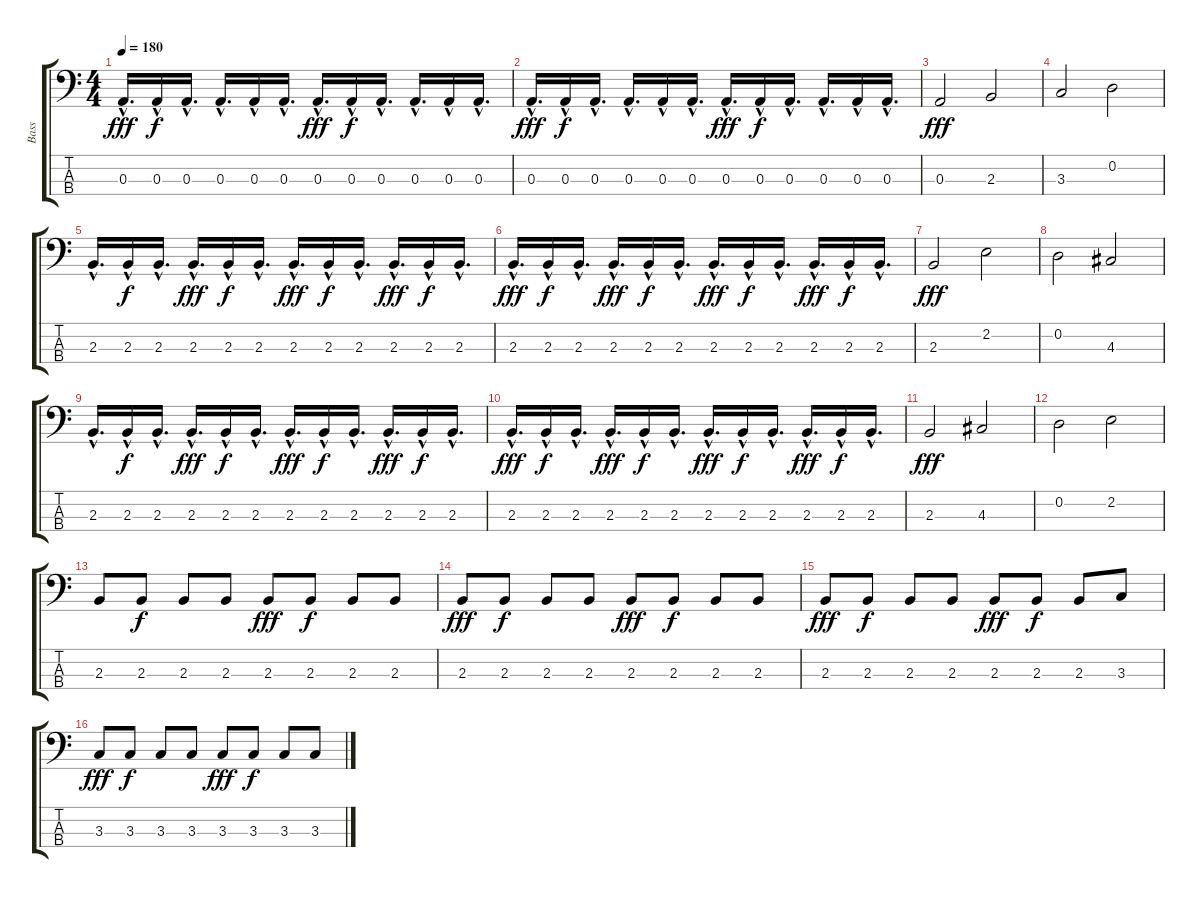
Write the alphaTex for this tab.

\track ("Bass" "Bass") {instrument electricbasspick}
\staff {score tabs}
\tuning (G2 D2 A1 E1) {hide}
\ts (4 4)
\tempo 180
\clef f4
\ks c
0.3{hac}.16{d dy fff} 0.3{hac}.16{dy f} 0.3{hac}.16{d} 0.3{hac}.16{d} 0.3{hac}.16 0.3{hac}.16{d} 0.3{hac}.16{d dy fff} 0.3{hac}.16{dy f} 0.3{hac}.16{d} 0.3{hac}.16{d} 0.3{hac}.16 0.3{hac}.16{d} |
0.3{hac}.16{d dy fff} 0.3{hac}.16{dy f} 0.3{hac}.16{d} 0.3{hac}.16{d} 0.3{hac}.16 0.3{hac}.16{d} 0.3{hac}.16{d dy fff} 0.3{hac}.16{dy f} 0.3{hac}.16{d} 0.3{hac}.16{d} 0.3{hac}.16 0.3{hac}.16{d} |
0.3.2{dy fff} 2.3.2 |
3.3.2 0.2.2 |
2.3{hac}.16{d} 2.3{hac}.16{dy f} 2.3{hac}.16{d} 2.3{hac}.16{d dy fff} 2.3{hac}.16{dy f} 2.3{hac}.16{d} 2.3{hac}.16{d dy fff} 2.3{hac}.16{dy f} 2.3{hac}.16{d} 2.3{hac}.16{d dy fff} 2.3{hac}.16{dy f} 2.3{hac}.16{d} |
2.3{hac}.16{d dy fff} 2.3{hac}.16{dy f} 2.3{hac}.16{d} 2.3{hac}.16{d dy fff} 2.3{hac}.16{dy f} 2.3{hac}.16{d} 2.3{hac}.16{d dy fff} 2.3{hac}.16{dy f} 2.3{hac}.16{d} 2.3{hac}.16{d dy fff} 2.3{hac}.16{dy f} 2.3{hac}.16{d} |
2.3.2{dy fff} 2.2.2 |
0.2.2 4.3.2 |
2.3{hac}.16{d} 2.3{hac}.16{dy f} 2.3{hac}.16{d} 2.3{hac}.16{d dy fff} 2.3{hac}.16{dy f} 2.3{hac}.16{d} 2.3{hac}.16{d dy fff} 2.3{hac}.16{dy f} 2.3{hac}.16{d} 2.3{hac}.16{d dy fff} 2.3{hac}.16{dy f} 2.3{hac}.16{d} |
2.3{hac}.16{d dy fff} 2.3{hac}.16{dy f} 2.3{hac}.16{d} 2.3{hac}.16{d dy fff} 2.3{hac}.16{dy f} 2.3{hac}.16{d} 2.3{hac}.16{d dy fff} 2.3{hac}.16{dy f} 2.3{hac}.16{d} 2.3{hac}.16{d dy fff} 2.3{hac}.16{dy f} 2.3{hac}.16{d} |
2.3.2{dy fff} 4.3.2 |
0.2.2 2.2.2 |
2.3.8 2.3.8{dy f} 2.3.8 2.3.8 2.3.8{dy fff} 2.3.8{dy f} 2.3.8 2.3.8 |
2.3.8{dy fff} 2.3.8{dy f} 2.3.8 2.3.8 2.3.8{dy fff} 2.3.8{dy f} 2.3.8 2.3.8 |
2.3.8{dy fff} 2.3.8{dy f} 2.3.8 2.3.8 2.3.8{dy fff} 2.3.8{dy f} 2.3.8 3.3.8 |
3.3.8{dy fff} 3.3.8{dy f} 3.3.8 3.3.8 3.3.8{dy fff} 3.3.8{dy f} 3.3.8 3.3.8
